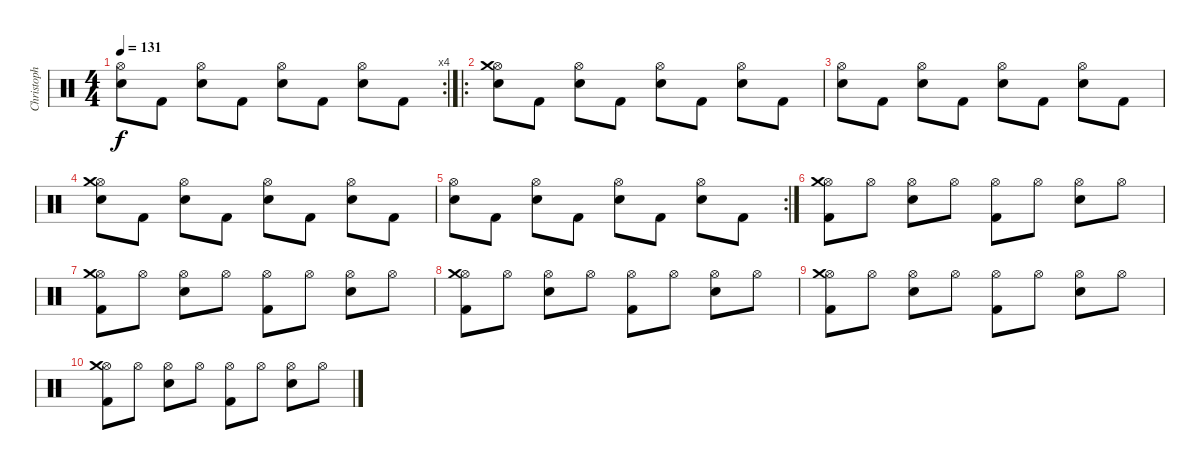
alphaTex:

\track ("Christoph Schneider" "Christoph ") {instrument percussion}
\staff {score}
\articulation defaults
\rc 4
\ts (4 4)
\tempo 131
\clef neutral
\ks c
("Snare (hit) 2" "Hi-Hat (open)").8{dy f} "Kick (hit) 2".8 ("Snare (hit) 2" "Hi-Hat (open)").8 "Kick (hit) 2".8 ("Snare (hit) 2" "Hi-Hat (open)").8 "Kick (hit) 2".8 ("Snare (hit) 2" "Hi-Hat (open)").8 "Kick (hit) 2".8 |
\ro
("Snare (hit) 2" "Hi-Hat (open)" "Crash medium (hit)").8 "Kick (hit) 2".8 ("Snare (hit) 2" "Hi-Hat (open)").8 "Kick (hit) 2".8 ("Snare (hit) 2" "Hi-Hat (open)").8 "Kick (hit) 2".8 ("Snare (hit) 2" "Hi-Hat (open)").8 "Kick (hit) 2".8 |
("Snare (hit) 2" "Hi-Hat (open)").8 "Kick (hit) 2".8 ("Snare (hit) 2" "Hi-Hat (open)").8 "Kick (hit) 2".8 ("Snare (hit) 2" "Hi-Hat (open)").8 "Kick (hit) 2".8 ("Snare (hit) 2" "Hi-Hat (open)").8 "Kick (hit) 2".8 |
("Snare (hit) 2" "Hi-Hat (open)" "Crash medium (hit)").8 "Kick (hit) 2".8 ("Snare (hit) 2" "Hi-Hat (open)").8 "Kick (hit) 2".8 ("Snare (hit) 2" "Hi-Hat (open)").8 "Kick (hit) 2".8 ("Snare (hit) 2" "Hi-Hat (open)").8 "Kick (hit) 2".8 |
\rc 2
("Snare (hit) 2" "Hi-Hat (open)").8 "Kick (hit) 2".8 ("Snare (hit) 2" "Hi-Hat (open)").8 "Kick (hit) 2".8 ("Snare (hit) 2" "Hi-Hat (open)").8 "Kick (hit) 2".8 ("Snare (hit) 2" "Hi-Hat (open)").8 "Kick (hit) 2".8 |
("Hi-Hat (open)" "Kick (hit) 2" "Crash medium (hit)").8{volume 13} "Hi-Hat (open)".8 ("Hi-Hat (open)" "Snare (hit) 2").8 "Hi-Hat (open)".8 ("Hi-Hat (open)" "Kick (hit) 2").8 "Hi-Hat (open)".8 ("Hi-Hat (open)" "Snare (hit) 2").8 "Hi-Hat (open)".8 |
("Hi-Hat (open)" "Kick (hit) 2" "Crash medium (hit)").8{volume 10} "Hi-Hat (open)".8 ("Hi-Hat (open)" "Snare (hit) 2").8 "Hi-Hat (open)".8 ("Hi-Hat (open)" "Kick (hit) 2").8 "Hi-Hat (open)".8 ("Hi-Hat (open)" "Snare (hit) 2").8 "Hi-Hat (open)".8 |
("Hi-Hat (open)" "Kick (hit) 2" "Crash medium (hit)").8 "Hi-Hat (open)".8 ("Hi-Hat (open)" "Snare (hit) 2").8{volume 7} "Hi-Hat (open)".8 ("Hi-Hat (open)" "Kick (hit) 2").8 "Hi-Hat (open)".8 ("Hi-Hat (open)" "Snare (hit) 2").8 "Hi-Hat (open)".8 |
("Hi-Hat (open)" "Kick (hit) 2" "Crash medium (hit)").8{volume 4} "Hi-Hat (open)".8 ("Hi-Hat (open)" "Snare (hit) 2").8 "Hi-Hat (open)".8 ("Hi-Hat (open)" "Kick (hit) 2").8 "Hi-Hat (open)".8 ("Hi-Hat (open)" "Snare (hit) 2").8 "Hi-Hat (open)".8 |
("Hi-Hat (open)" "Kick (hit) 2" "Crash medium (hit)").8{volume 2} "Hi-Hat (open)".8 ("Hi-Hat (open)" "Snare (hit) 2").8 "Hi-Hat (open)".8 ("Hi-Hat (open)" "Kick (hit) 2").8 "Hi-Hat (open)".8 ("Hi-Hat (open)" "Snare (hit) 2").8 "Hi-Hat (open)".8
